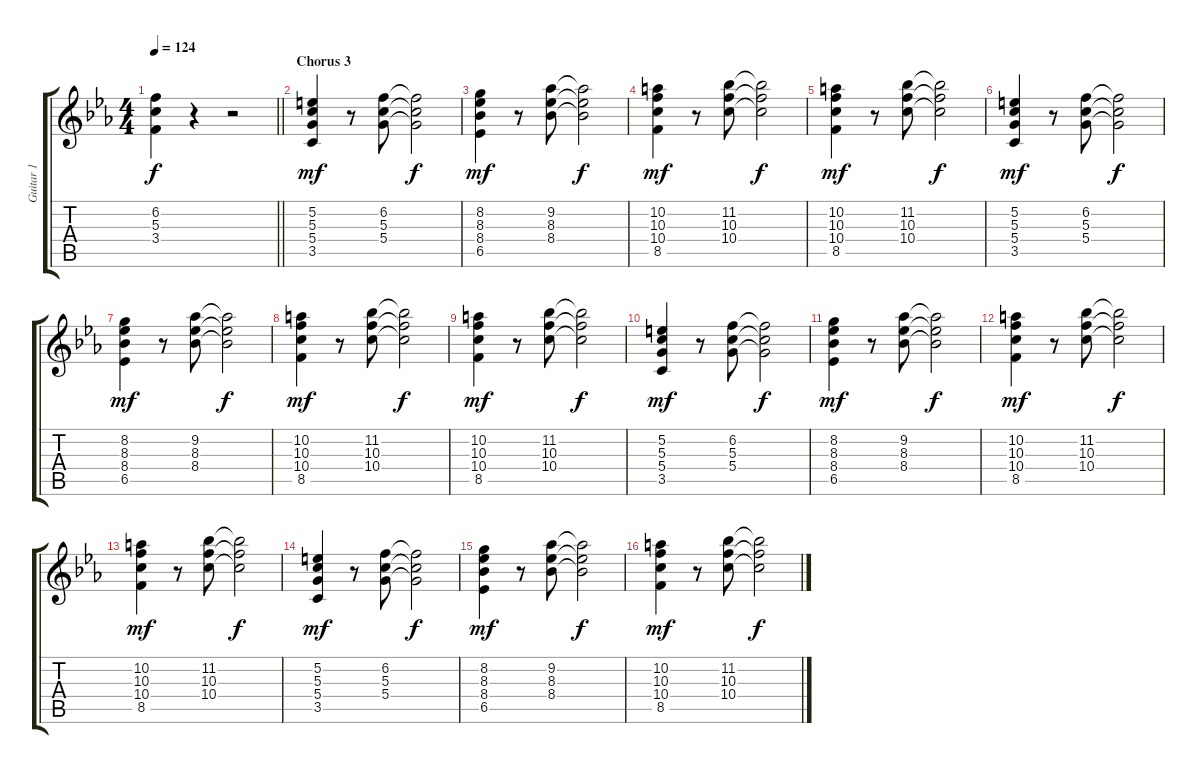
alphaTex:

\track ("Guitar 1" "Guitar 1") {instrument distortionguitar}
\staff {score tabs}
\tuning (E4 B3 G3 D3 A2 E2) {hide}
\ts (4 4)
\tempo 124
\clef g2
\barLineRight lightlight
\ks eb
(6.2{t} 5.3{t} 3.4{t}).4{dy f} r.4 r.2 |
\section ("" "Chorus 3")
(5.2 5.3 5.4 3.5).4{dy mf} r.8 (6.2 5.3 5.4).8 (6.2{t} 5.3{t} 5.4{t}).2{dy f} |
(8.2 8.3 8.4 6.5).4{dy mf} r.8 (9.2 8.3 8.4).8 (9.2{t} 8.3{t} 8.4{t}).2{dy f} |
(10.2 10.3 10.4 8.5).4{dy mf} r.8 (11.2 10.3 10.4).8 (11.2{t} 10.3{t} 10.4{t}).2{dy f} |
(10.2 10.3 10.4 8.5).4{dy mf} r.8 (11.2 10.3 10.4).8 (11.2{t} 10.3{t} 10.4{t}).2{dy f} |
(5.2 5.3 5.4 3.5).4{dy mf} r.8 (6.2 5.3 5.4).8 (6.2{t} 5.3{t} 5.4{t}).2{dy f} |
(8.2 8.3 8.4 6.5).4{dy mf} r.8 (9.2 8.3 8.4).8 (9.2{t} 8.3{t} 8.4{t}).2{dy f} |
(10.2 10.3 10.4 8.5).4{dy mf} r.8 (11.2 10.3 10.4).8 (11.2{t} 10.3{t} 10.4{t}).2{dy f} |
(10.2 10.3 10.4 8.5).4{dy mf} r.8 (11.2 10.3 10.4).8 (11.2{t} 10.3{t} 10.4{t}).2{dy f} |
(5.2 5.3 5.4 3.5).4{dy mf} r.8 (6.2 5.3 5.4).8 (6.2{t} 5.3{t} 5.4{t}).2{dy f} |
(8.2 8.3 8.4 6.5).4{dy mf} r.8 (9.2 8.3 8.4).8 (9.2{t} 8.3{t} 8.4{t}).2{dy f} |
(10.2 10.3 10.4 8.5).4{dy mf} r.8 (11.2 10.3 10.4).8 (11.2{t} 10.3{t} 10.4{t}).2{dy f} |
(10.2 10.3 10.4 8.5).4{dy mf} r.8 (11.2 10.3 10.4).8 (11.2{t} 10.3{t} 10.4{t}).2{dy f} |
(5.2 5.3 5.4 3.5).4{dy mf} r.8 (6.2 5.3 5.4).8 (6.2{t} 5.3{t} 5.4{t}).2{dy f} |
(8.2 8.3 8.4 6.5).4{dy mf} r.8 (9.2 8.3 8.4).8 (9.2{t} 8.3{t} 8.4{t}).2{dy f} |
(10.2 10.3 10.4 8.5).4{dy mf} r.8 (11.2 10.3 10.4).8 (11.2{t} 10.3{t} 10.4{t}).2{dy f}
